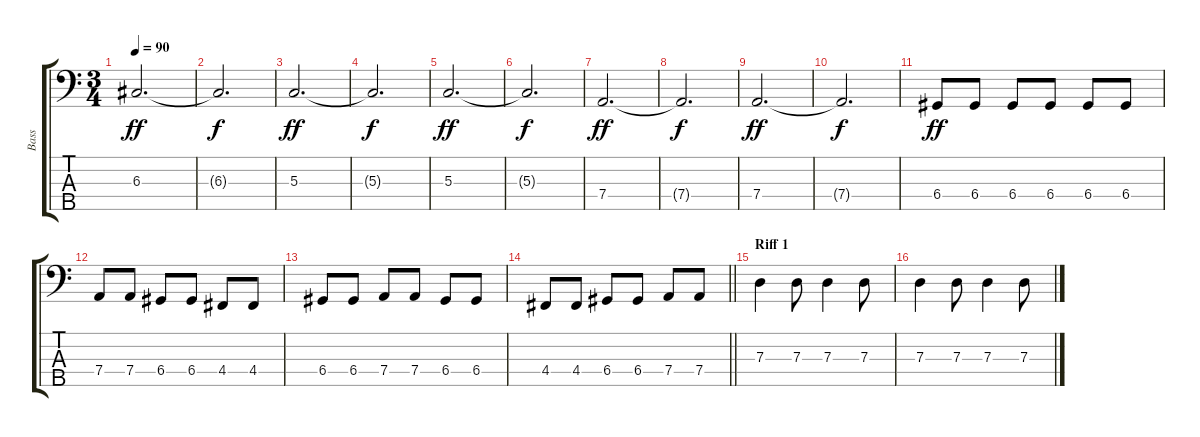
\track ("Bass" "Bass") {instrument electricbassfinger}
\staff {score tabs}
\tuning (F2 C2 G1 D1 A0) {hide}
\ts (3 4)
\tempo 90
\clef f4
\ks c
6.3.2{d dy ff} |
6.3{t}.2{d dy f} |
5.3.2{d dy ff} |
5.3{t}.2{d dy f} |
5.3.2{d dy ff} |
5.3{t}.2{d dy f} |
7.4.2{d dy ff} |
7.4{t}.2{d dy f} |
7.4.2{d dy ff} |
7.4{t}.2{d dy f} |
6.4.8{dy ff} 6.4.8 6.4.8 6.4.8 6.4.8 6.4.8 |
7.4.8 7.4.8 6.4.8 6.4.8 4.4.8 4.4.8 |
6.4.8 6.4.8 7.4.8 7.4.8 6.4.8 6.4.8 |
\barLineRight lightlight
4.4.8 4.4.8 6.4.8 6.4.8 7.4.8 7.4.8 |
\section ("" "Riff 1")
7.3.4 7.3.8 7.3.4 7.3.8 |
7.3.4 7.3.8 7.3.4 7.3.8
